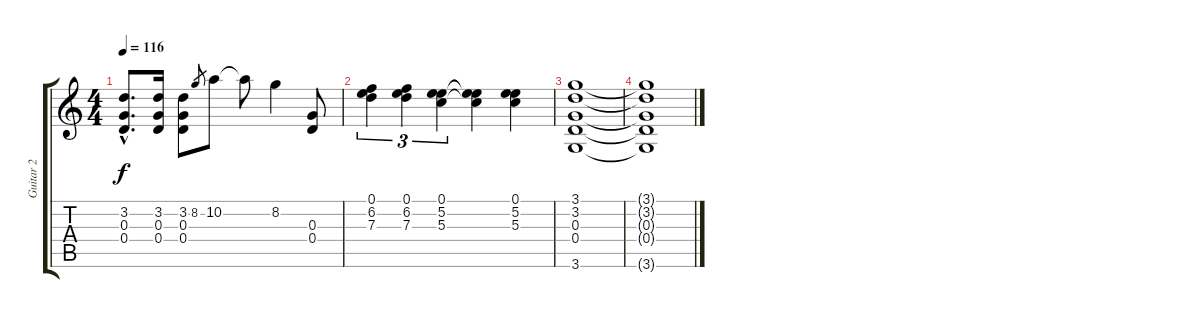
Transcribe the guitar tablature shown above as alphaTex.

\track ("Guitar 2" "Guitar 2") {instrument overdrivenguitar}
\staff {score tabs}
\tuning (E4 B3 G3 D3 A2 E2) {hide}
\ts (4 4)
\tempo 116
\clef g2
\ks c
(3.2{hac} 0.3{hac} 0.4{hac}).8{d dy f} (3.2 0.3 0.4).16 (3.2 0.3 0.4).8 8.2.8{gr} 10.2.8 10.2{t}.8 8.2.4 (0.3 0.4).8 |
(0.1 6.2 7.3).4{tu (3 2)} (0.1 6.2 7.3).4{tu (3 2)} (0.1 5.2 5.3).4{tu (3 2)} (0.1{t} 5.2{t} 5.3{t}).4 (0.1 5.2 5.3).4 |
(3.1 3.2 0.3 0.4 3.6).1 |
(3.1{t} 3.2{t} 0.3{t} 0.4{t} 3.6{t}).1
